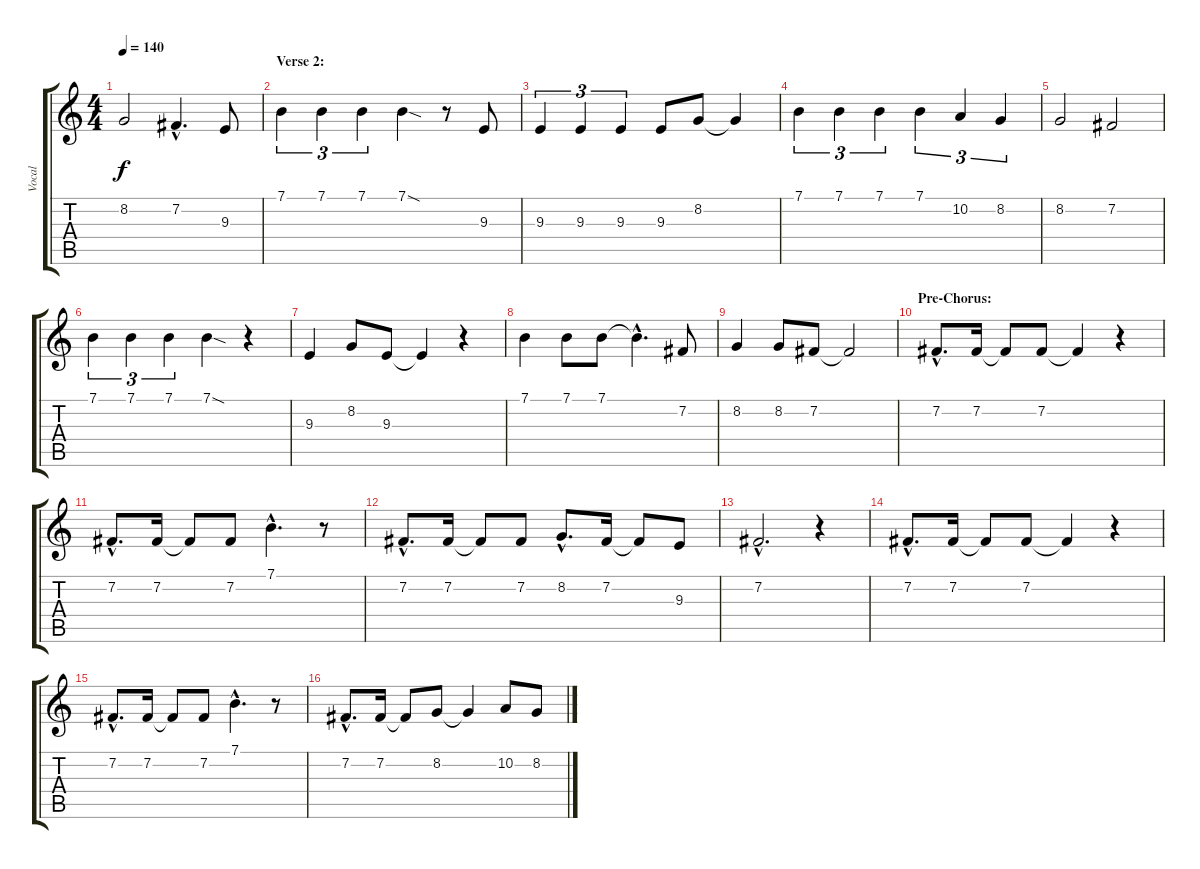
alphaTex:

\track ("Vocal" "Vocal") {instrument oboe}
\staff {score tabs}
\tuning (E4 B3 G3 D3 A2 E2) {hide}
\ts (4 4)
\tempo 140
\clef g2
\ks c
8.2.2{dy f} 7.2{hac}.4{d} 9.3.8 |
\section ("" "Verse 2:")
7.1.4{tu (3 2)} 7.1.4{tu (3 2)} 7.1.4{tu (3 2)} 7.1{sod}.4 r.8 9.3.8 |
9.3.4{tu (3 2)} 9.3.4{tu (3 2)} 9.3.4{tu (3 2)} 9.3.8 8.2.8 8.2{t}.4 |
7.1.4{tu (3 2)} 7.1.4{tu (3 2)} 7.1.4{tu (3 2)} 7.1.4{tu (3 2)} 10.2.4{tu (3 2)} 8.2.4{tu (3 2)} |
8.2.2 7.2.2 |
7.1.4{tu (3 2)} 7.1.4{tu (3 2)} 7.1.4{tu (3 2)} 7.1{sod}.4 r.4 |
9.3.4 8.2.8 9.3.8 9.3{t}.4 r.4 |
7.1.4 7.1.8 7.1.8 7.1{hac t}.4{d} 7.2.8 |
8.2.4 8.2.8 7.2.8 7.2{t}.2 |
\section ("" "Pre-Chorus:")
7.2{hac}.8{d} 7.2.16 7.2{t}.8 7.2.8 7.2{t}.4 r.4 |
7.2{hac}.8{d} 7.2.16 7.2{t}.8 7.2.8 7.1{hac}.4{d} r.8 |
7.2{hac}.8{d} 7.2.16 7.2{t}.8 7.2.8 8.2{hac}.8{d} 7.2.16 7.2{t}.8 9.3.8 |
7.2{hac}.2{d} r.4 |
7.2{hac}.8{d} 7.2.16 7.2{t}.8 7.2.8 7.2{t}.4 r.4 |
7.2{hac}.8{d} 7.2.16 7.2{t}.8 7.2.8 7.1{hac}.4{d} r.8 |
7.2{hac}.8{d} 7.2.16 7.2{t}.8 8.2.8 8.2{t}.4 10.2.8 8.2.8
